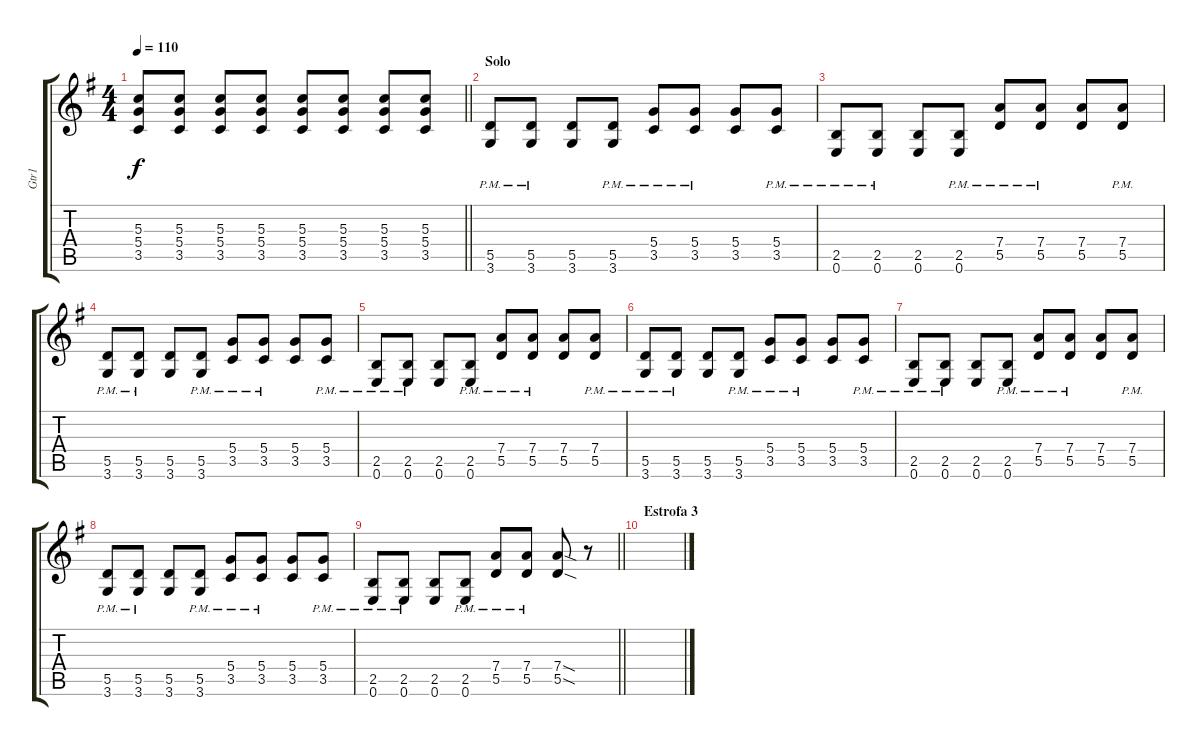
\track ("Gtr1" "Gtr1") {instrument overdrivenguitar}
\staff {score tabs}
\tuning (E4 B3 G3 D3 A2 E2) {hide}
\ts (4 4)
\tempo 110
\clef g2
\barLineRight lightlight
\ks g
(5.3 5.4 3.5).8{dy f} (5.3 5.4 3.5).8 (5.3 5.4 3.5).8 (5.3 5.4 3.5).8 (5.3 5.4 3.5).8 (5.3 5.4 3.5).8 (5.3 5.4 3.5).8 (5.3 5.4 3.5).8 |
\section ("" "Solo")
(5.5{pm} 3.6{pm}).8 (5.5{pm} 3.6{pm}).8 (5.5 3.6).8 (5.5{pm} 3.6{pm}).8 (5.4{pm} 3.5{pm}).8 (5.4{pm} 3.5{pm}).8 (5.4 3.5).8 (5.4{pm} 3.5{pm}).8 |
(2.5{pm} 0.6{pm}).8 (2.5{pm} 0.6{pm}).8 (2.5 0.6).8 (2.5{pm} 0.6{pm}).8 (7.4{pm} 5.5{pm}).8 (7.4{pm} 5.5{pm}).8 (7.4 5.5).8 (7.4{pm} 5.5{pm}).8 |
(5.5{pm} 3.6{pm}).8 (5.5{pm} 3.6{pm}).8 (5.5 3.6).8 (5.5{pm} 3.6{pm}).8 (5.4{pm} 3.5{pm}).8 (5.4{pm} 3.5{pm}).8 (5.4 3.5).8 (5.4{pm} 3.5{pm}).8 |
(2.5{pm} 0.6{pm}).8 (2.5{pm} 0.6{pm}).8 (2.5 0.6).8 (2.5{pm} 0.6{pm}).8 (7.4{pm} 5.5{pm}).8 (7.4{pm} 5.5{pm}).8 (7.4 5.5).8 (7.4{pm} 5.5{pm}).8 |
(5.5{pm} 3.6{pm}).8 (5.5{pm} 3.6{pm}).8 (5.5 3.6).8 (5.5{pm} 3.6{pm}).8 (5.4{pm} 3.5{pm}).8 (5.4{pm} 3.5{pm}).8 (5.4 3.5).8 (5.4{pm} 3.5{pm}).8 |
(2.5{pm} 0.6{pm}).8 (2.5{pm} 0.6{pm}).8 (2.5 0.6).8 (2.5{pm} 0.6{pm}).8 (7.4{pm} 5.5{pm}).8 (7.4{pm} 5.5{pm}).8 (7.4 5.5).8 (7.4{pm} 5.5{pm}).8 |
(5.5{pm} 3.6{pm}).8 (5.5{pm} 3.6{pm}).8 (5.5 3.6).8 (5.5{pm} 3.6{pm}).8 (5.4{pm} 3.5{pm}).8 (5.4{pm} 3.5{pm}).8 (5.4 3.5).8 (5.4{pm} 3.5{pm}).8 |
\barLineRight lightlight
(2.5{pm} 0.6{pm}).8 (2.5{pm} 0.6{pm}).8 (2.5 0.6).8 (2.5{pm} 0.6{pm}).8 (7.4{pm} 5.5{pm}).8 (7.4{pm} 5.5{pm}).8 (7.4{sod} 5.5{sod}).8 r.8 |
\section ("" "Estrofa 3")
